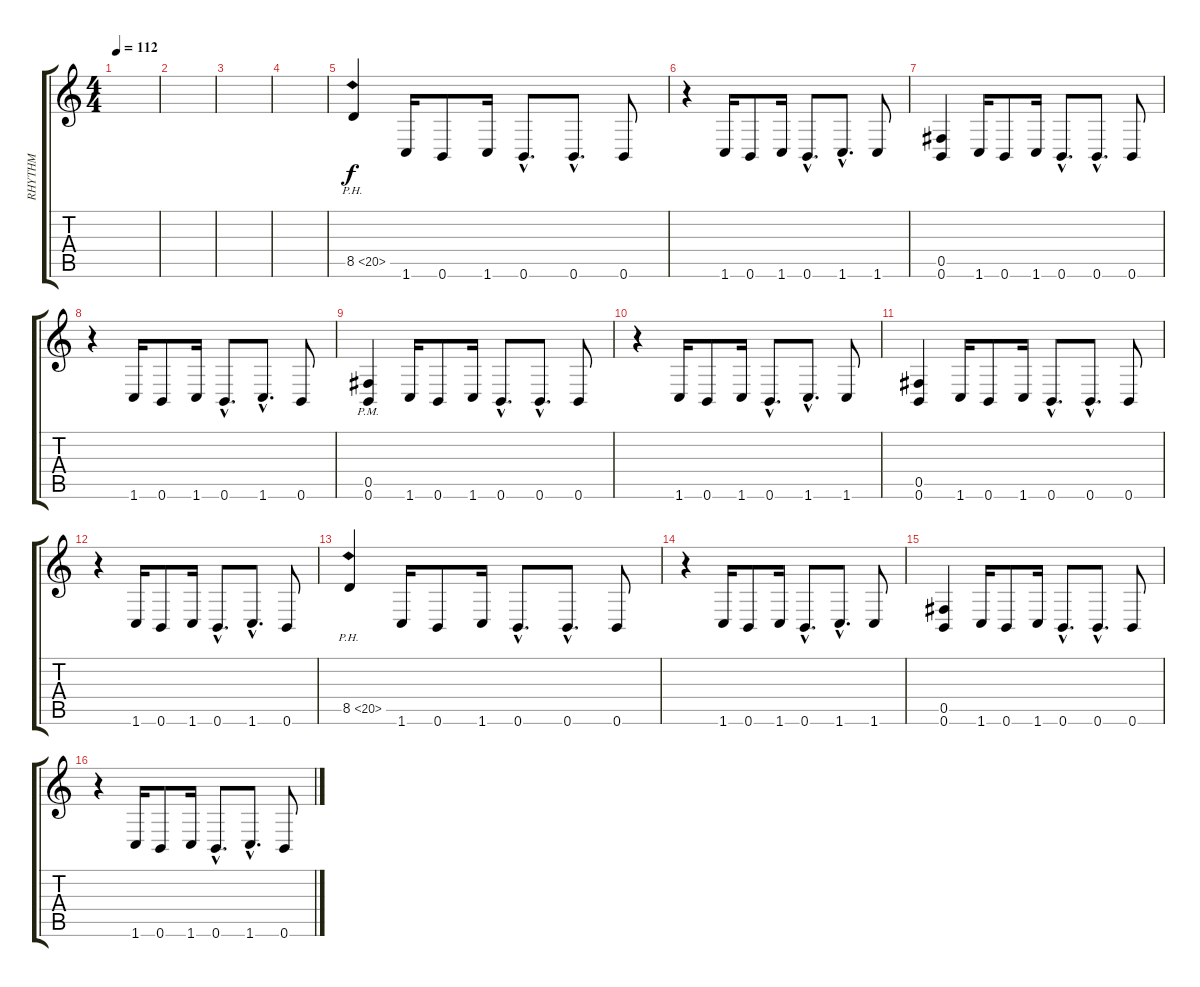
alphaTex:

\track ("RHYTHM" "RHYTHM") {instrument overdrivenguitar}
\staff {score tabs}
\tuning (Db4 Ab3 E3 B2 Gb2 B1) {hide}
\ts (4 4)
\tempo 112
\clef g2
\ks c
|
|
|
|
8.5{ph 12}.4 1.6.16 0.6.8 1.6.16 0.6{hac}.8{d} 0.6{hac}.8{d} 0.6.8 |
r.4 1.6.16 0.6.8 1.6.16 0.6{hac}.8{d} 1.6{hac}.8{d} 1.6.8 |
(0.5 0.6).4 1.6.16 0.6.8 1.6.16 0.6{hac}.8{d} 0.6{hac}.8{d} 0.6.8 |
r.4 1.6.16 0.6.8 1.6.16 0.6{hac}.8{d} 1.6{hac}.8{d} 0.6.8 |
(0.5{pm} 0.6{pm}).4 1.6.16 0.6.8 1.6.16 0.6{hac}.8{d} 0.6{hac}.8{d} 0.6.8 |
r.4 1.6.16 0.6.8 1.6.16 0.6{hac}.8{d} 1.6{hac}.8{d} 1.6.8 |
(0.5 0.6).4 1.6.16 0.6.8 1.6.16 0.6{hac}.8{d} 0.6{hac}.8{d} 0.6.8 |
r.4 1.6.16 0.6.8 1.6.16 0.6{hac}.8{d} 1.6{hac}.8{d} 0.6.8 |
8.5{ph 12}.4 1.6.16 0.6.8 1.6.16 0.6{hac}.8{d} 0.6{hac}.8{d} 0.6.8 |
r.4 1.6.16 0.6.8 1.6.16 0.6{hac}.8{d} 1.6{hac}.8{d} 1.6.8 |
(0.5 0.6).4 1.6.16 0.6.8 1.6.16 0.6{hac}.8{d} 0.6{hac}.8{d} 0.6.8 |
r.4 1.6.16 0.6.8 1.6.16 0.6{hac}.8{d} 1.6{hac}.8{d} 0.6.8
